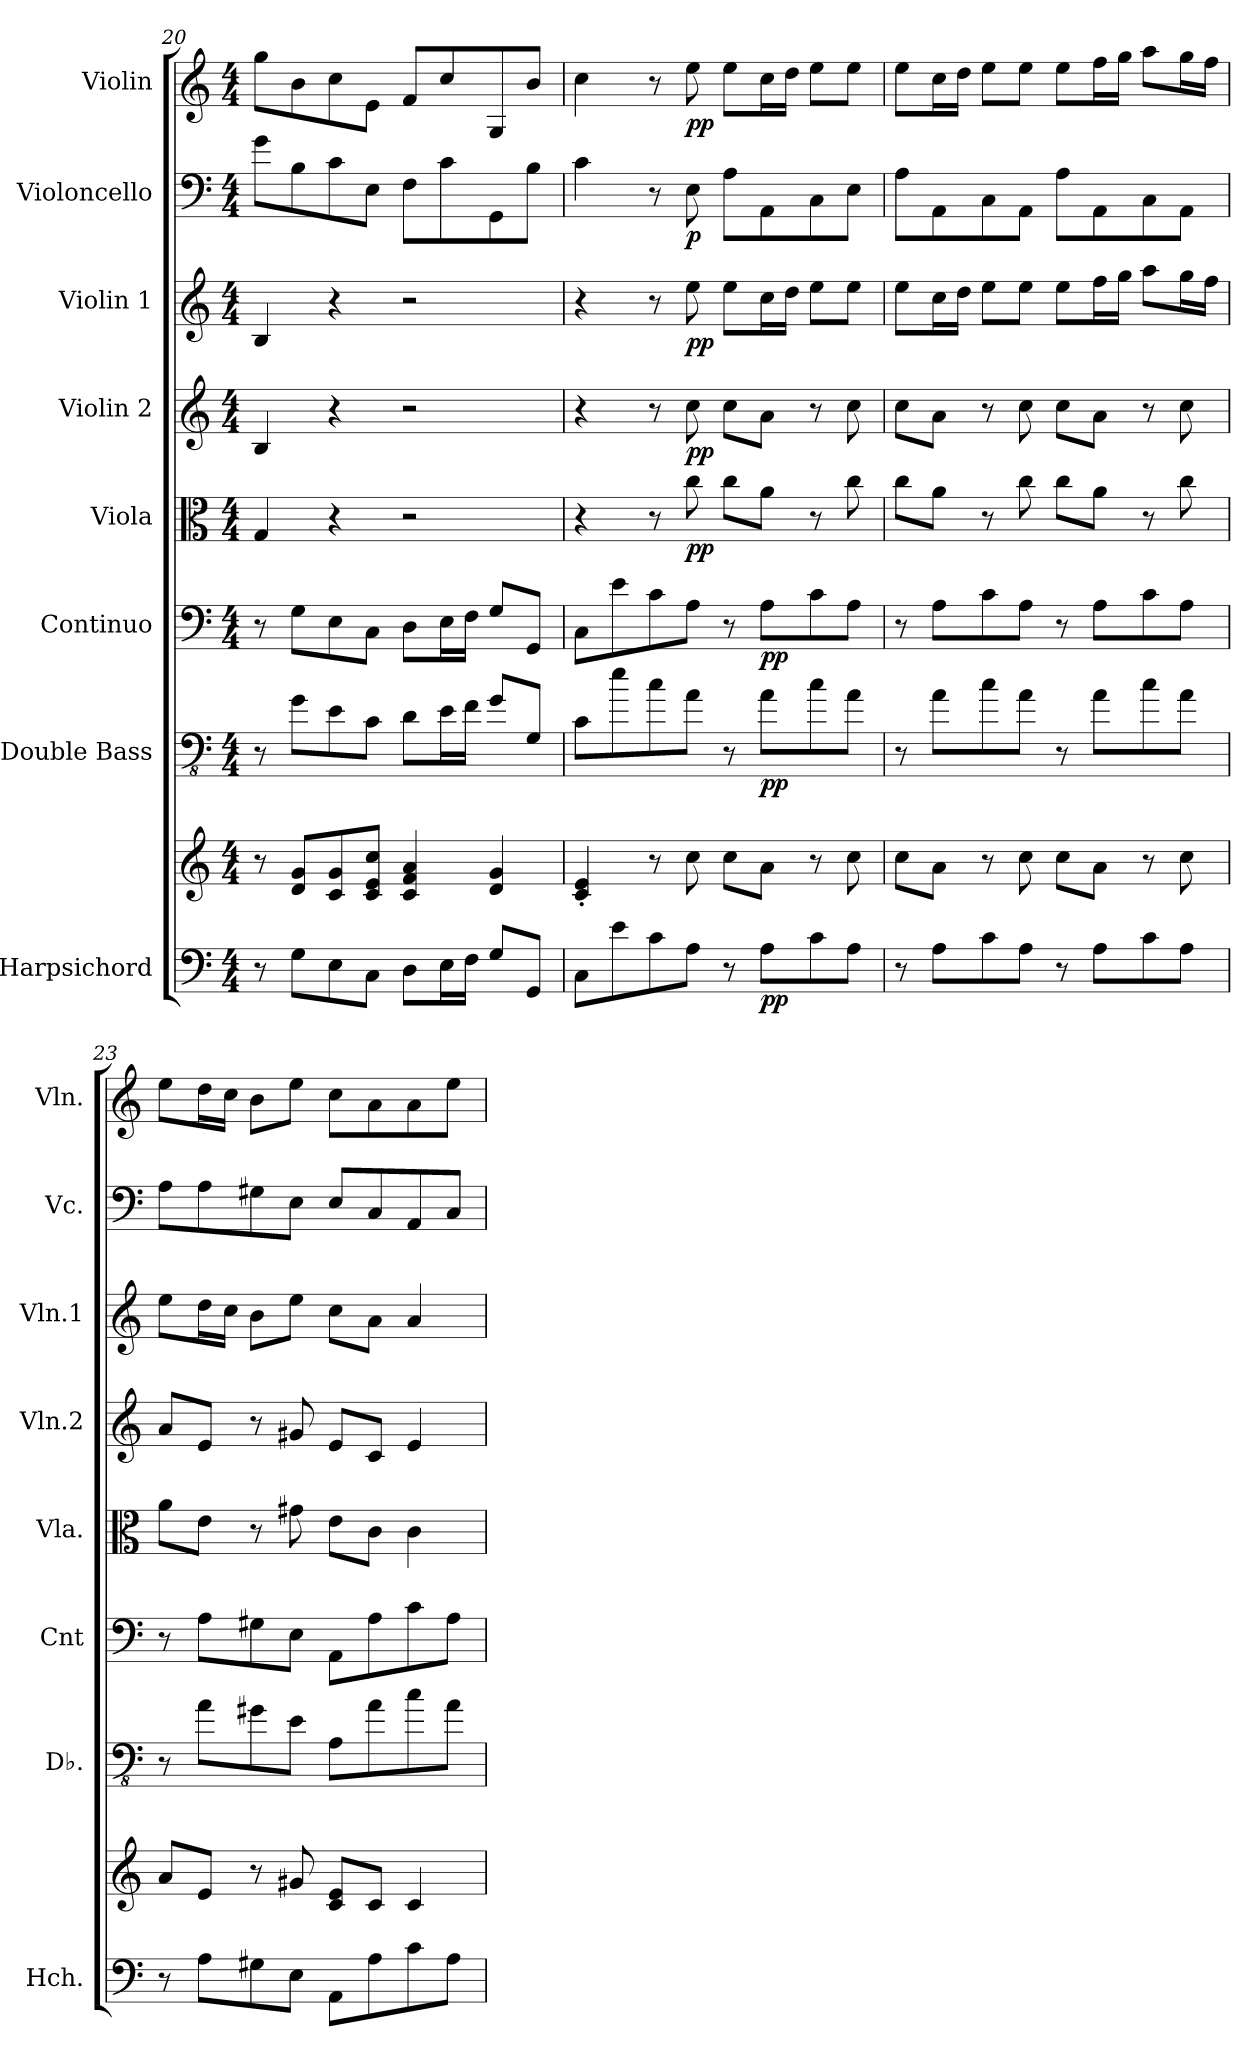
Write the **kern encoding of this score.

**kern	**kern	**dynam	**kern	**dynam	**kern	**dynam	**kern	**dynam	**kern	**dynam	**kern	**dynam	**kern	**dynam	**kern	**dynam
*part8	*part8	*part8	*part7	*part7	*part6	*part6	*part5	*part5	*part4	*part4	*part3	*part3	*part2	*part2	*part1	*part1
*staff9	*staff8	*staff8/9	*staff7	*staff7	*staff6	*staff6	*staff5	*staff5	*staff4	*staff4	*staff3	*staff3	*staff2	*staff2	*staff1	*staff1
*I"Harpsichord	*	*	*I"Double Bass	*	*I"Continuo	*	*I"Viola	*	*I"Violin 2	*	*I"Violin 1	*	*I"Violoncello	*	*I"Violin	*
*I'Hch.	*	*	*I'Db.	*	*I'Cnt	*	*I'Vla.	*	*I'Vln.2	*	*I'Vln.1	*	*I'Vc.	*	*I'Vln.	*
!!LO:PB:g=z
*clefF4	*clefG2	*	*clefFv4	*	*clefF4	*	*clefC3	*	*clefG2	*	*clefG2	*	*clefF4	*	*clefG2	*
*	*	*	*ITrd7c12	*	*	*	*	*	*	*	*	*	*	*	*	*
*k[]	*k[]	*	*k[]	*	*k[]	*	*k[]	*	*k[]	*	*k[]	*	*k[]	*	*k[]	*
*M4/4	*M4/4	*	*M4/4	*	*M4/4	*	*M4/4	*	*M4/4	*	*M4/4	*	*M4/4	*	*M4/4	*
=20	=20	=20	=20	=20	=20	=20	=20	=20	=20	=20	=20	=20	=20	=20	=20	=20
8r	8r	.	8r	.	8r	.	4G/	.	4B/	.	4B/	.	8g\L	.	8gg\L	.
8G\L	8d/ 8g/L	.	8GG\L	.	8G\L	.	.	.	.	.	.	.	8B\	.	8b\	.
8E\	8c/ 8g/	.	8EE\	.	8E\	.	4r	.	4r	.	4r	.	8c\	.	8cc\	.
8C\J	8c/ 8e/ 8cc/J	.	8CC\J	.	8C\J	.	.	.	.	.	.	.	8E\J	.	8e\J	.
8D\L	4c/ 4f/ 4a/	.	8DD\L	.	8D\L	.	2r	.	2r	.	2r	.	8F\L	.	8f/L	.
16E\L	.	.	16EE\L	.	16E\L	.	.	.	.	.	.	.	8c\	.	8cc/	.
16F\JJ	.	.	16FF\JJ	.	16F\JJ	.	.	.	.	.	.	.	.	.	.	.
8G/L	4d/ 4g/	.	8GG/L	.	8G/L	.	.	.	.	.	.	.	8GG\	.	8G/	.
8GG/J	.	.	8GGG/J	.	8GG/J	.	.	.	.	.	.	.	8B\J	.	8b/J	.
=21	=21	=21	=21	=21	=21	=21	=21	=21	=21	=21	=21	=21	=21	=21	=21	=21
8C\L	4c/' 4e/'	.	8CC\L	.	8C\L	.	4r	.	4r	.	4r	.	4c\	.	4cc\	.
8e\	.	.	8E\	.	8e\	.	.	.	.	.	.	.	.	.	.	.
8c\	8r	.	8C\	.	8c\	.	8r	.	8r	.	8r	.	8r	.	8r	.
!	!	!	!	!	!	!	!	!LO:DY:b	!	!LO:DY:b	!	!LO:DY:b	!	!LO:DY:b	!	!LO:DY:b
8A\J	8cc\	.	8AA\J	.	8A\J	.	8cc\	pp	8cc\	pp	8ee\	pp	8E\	p	8ee\	pp
8r	8cc\L	.	8r	.	8r	.	8cc\L	.	8cc\L	.	8ee\L	.	8A\L	.	8ee\L	.
!	!	!LO:DY:b=2	!	!LO:DY:b	!	!LO:DY:b	!	!	!	!	!	!	!	!	!	!
8A\L	8a\J	pp	8AA\L	pp	8A\L	pp	8a\J	.	8a\J	.	16cc\L	.	8AA\	.	16cc\L	.
.	.	.	.	.	.	.	.	.	.	.	16dd\JJ	.	.	.	16dd\JJ	.
8c\	8r	.	8C\	.	8c\	.	8r	.	8r	.	8ee\L	.	8C\	.	8ee\L	.
8A\J	8cc\	.	8AA\J	.	8A\J	.	8cc\	.	8cc\	.	8ee\J	.	8E\J	.	8ee\J	.
=22	=22	=22	=22	=22	=22	=22	=22	=22	=22	=22	=22	=22	=22	=22	=22	=22
8r	8cc\L	.	8r	.	8r	.	8cc\L	.	8cc\L	.	8ee\L	.	8A\L	.	8ee\L	.
8A\L	8a\J	.	8AA\L	.	8A\L	.	8a\J	.	8a\J	.	16cc\L	.	8AA\	.	16cc\L	.
.	.	.	.	.	.	.	.	.	.	.	16dd\JJ	.	.	.	16dd\JJ	.
8c\	8r	.	8C\	.	8c\	.	8r	.	8r	.	8ee\L	.	8C\	.	8ee\L	.
8A\J	8cc\	.	8AA\J	.	8A\J	.	8cc\	.	8cc\	.	8ee\J	.	8AA\J	.	8ee\J	.
8r	8cc\L	.	8r	.	8r	.	8cc\L	.	8cc\L	.	8ee\L	.	8A\L	.	8ee\L	.
8A\L	8a\J	.	8AA\L	.	8A\L	.	8a\J	.	8a\J	.	16ff\L	.	8AA\	.	16ff\L	.
.	.	.	.	.	.	.	.	.	.	.	16gg\JJ	.	.	.	16gg\JJ	.
8c\	8r	.	8C\	.	8c\	.	8r	.	8r	.	8aa\L	.	8C\	.	8aa\L	.
8A\J	8cc\	.	8AA\J	.	8A\J	.	8cc\	.	8cc\	.	16gg\L	.	8AA\J	.	16gg\L	.
.	.	.	.	.	.	.	.	.	.	.	16ff\JJ	.	.	.	16ff\JJ	.
=23	=23	=23	=23	=23	=23	=23	=23	=23	=23	=23	=23	=23	=23	=23	=23	=23
8r	8a/L	.	8r	.	8r	.	8a\L	.	8a/L	.	8ee\L	.	8A\L	.	8ee\L	.
8A\L	8e/J	.	8AA\L	.	8A\L	.	8e\J	.	8e/J	.	16dd\L	.	8A\	.	16dd\L	.
.	.	.	.	.	.	.	.	.	.	.	16cc\JJ	.	.	.	16cc\JJ	.
8G#X\	8r	.	8GG#X\	.	8G#X\	.	8r	.	8r	.	8b\L	.	8G#X\	.	8b\L	.
8E\J	8g#X/	.	8EE\J	.	8E\J	.	8g#X\	.	8g#X/	.	8ee\J	.	8E\J	.	8ee\J	.
8AA\L	8c/ 8e/L	.	8AAA\L	.	8AA\L	.	8e\L	.	8e/L	.	8cc\L	.	8E/L	.	8cc\L	.
8A\	8c/J	.	8AA\	.	8A\	.	8c\J	.	8c/J	.	8a\J	.	8C/	.	8a\	.
8c\	4c/	.	8C\	.	8c\	.	4c\	.	4e/	.	4a/	.	8AA/	.	8a\	.
8A\J	.	.	8AA\J	.	8A\J	.	.	.	.	.	.	.	8C/J	.	8ee\J	.
=	=	=	=	=	=	=	=	=	=	=	=	=	=	=	=	=
*-	*-	*-	*-	*-	*-	*-	*-	*-	*-	*-	*-	*-	*-	*-	*-	*-
